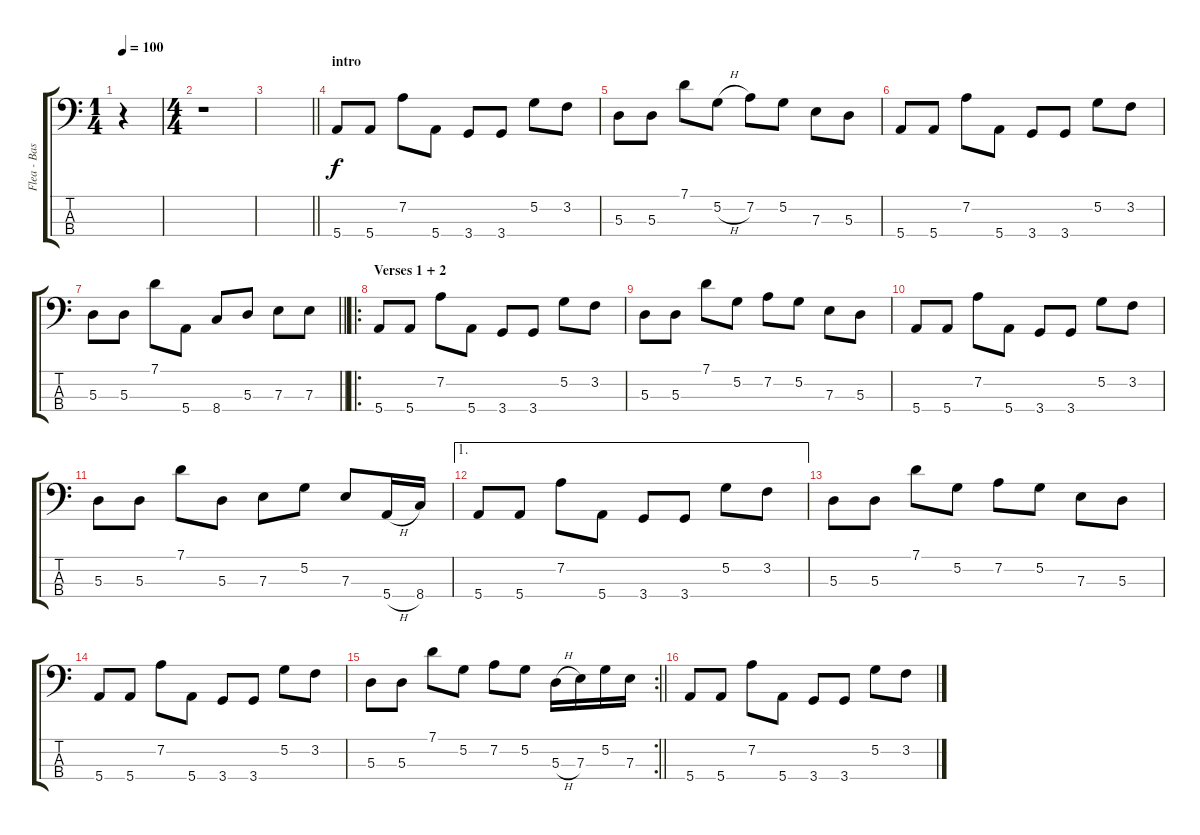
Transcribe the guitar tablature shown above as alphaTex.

\track ("Flea - Bass" "Flea - Bas") {instrument electricbasspick}
\staff {score tabs}
\tuning (G2 D2 A1 E1) {hide}
\ts (1 4)
\tempo 100
\clef f4
\ks c
r.4{dy f instrument electricbasspick} |
\ts (4 4)
r.1 |
\barLineRight lightlight
|
\section ("" "intro")
5.4.8 5.4.8 7.2.8 5.4.8 3.4.8 3.4.8 5.2.8 3.2.8 |
5.3.8 5.3.8 7.1.8 5.2{h}.8 7.2.8 5.2.8 7.3.8 5.3.8 |
5.4.8 5.4.8 7.2.8 5.4.8 3.4.8 3.4.8 5.2.8 3.2.8 |
\barLineRight lightlight
5.3.8 5.3.8 7.1.8 5.4.8 8.4.8 5.3.8 7.3.8 7.3.8 |
\ro
\section ("" "Verses 1 + 2")
5.4.8 5.4.8 7.2.8 5.4.8 3.4.8 3.4.8 5.2.8 3.2.8 |
5.3.8 5.3.8 7.1.8 5.2.8 7.2.8 5.2.8 7.3.8 5.3.8 |
5.4.8 5.4.8 7.2.8 5.4.8 3.4.8 3.4.8 5.2.8 3.2.8 |
5.3.8 5.3.8 7.1.8 5.3.8 7.3.8 5.2.8 7.3.8 5.4{h}.16 8.4.16 |
\ae 1
5.4.8 5.4.8 7.2.8 5.4.8 3.4.8 3.4.8 5.2.8 3.2.8 |
5.3.8 5.3.8 7.1.8 5.2.8 7.2.8 5.2.8 7.3.8 5.3.8 |
5.4.8 5.4.8 7.2.8 5.4.8 3.4.8 3.4.8 5.2.8 3.2.8 |
\rc 2
\barLineRight lightlight
5.3.8 5.3.8 7.1.8 5.2.8 7.2.8 5.2.8 5.3{h}.16 7.3.16 5.2.16 7.3.16 |
5.4.8 5.4.8 7.2.8 5.4.8 3.4.8 3.4.8 5.2.8 3.2.8
